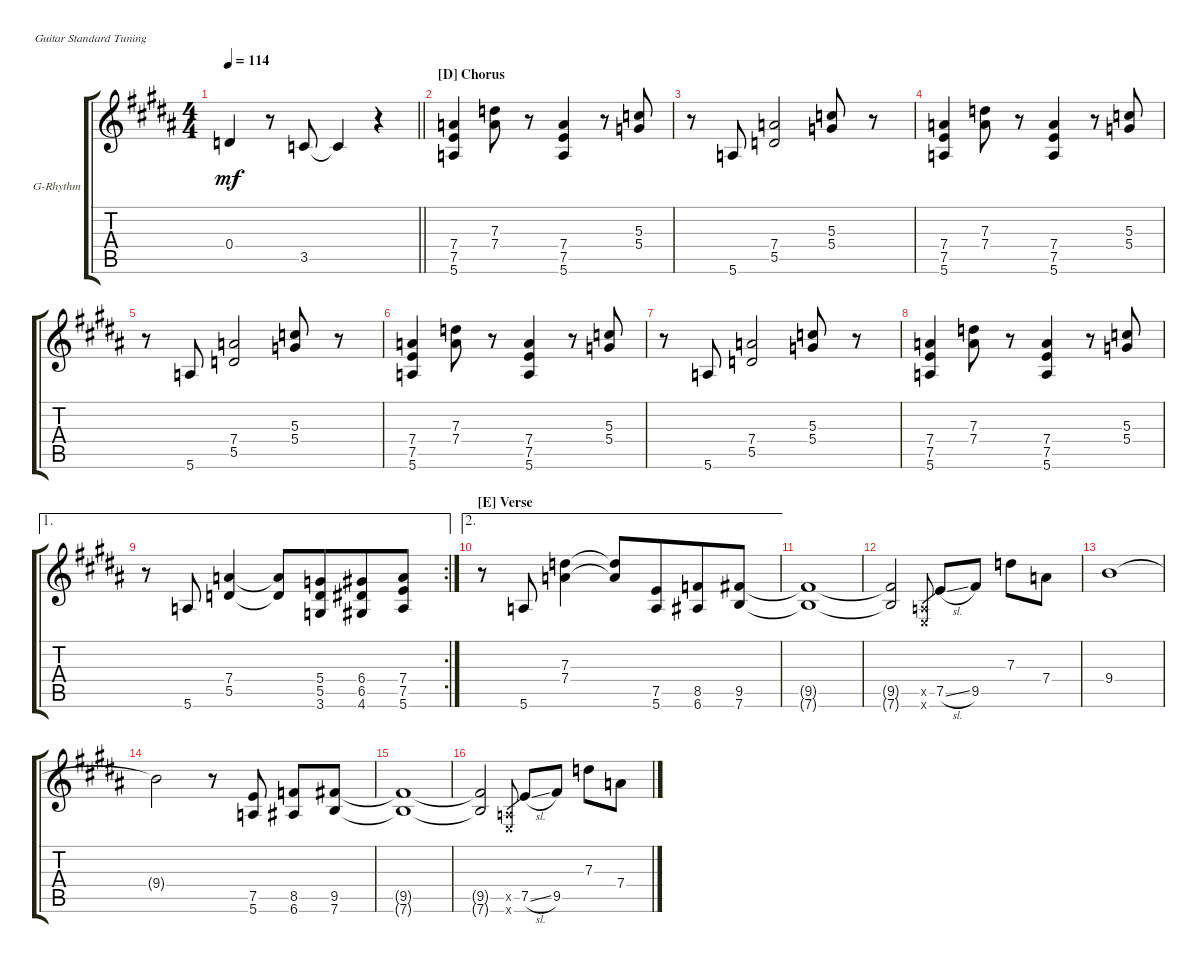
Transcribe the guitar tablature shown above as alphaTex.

\defaultSystemsLayout 4
\bracketExtendMode groupsimilarinstruments
\firstSystemTrackNameOrientation horizontal
\otherSystemsTrackNameOrientation horizontal
\track ("Blackmore-Rhythm" "G-Rhythm") {instrument acousticguitarsteel}
\staff {score tabs}
\tuning (E4 B3 G3 D3 A2 E2)
\ts (4 4)
\tempo 114
\clef g2
\barLineRight lightlight
\ks b
0.4.4{dy mf} r.8 3.5.8 3.5{t}.4 r.4 |
\section ("D" "Chorus")
(5.6 7.5 7.4).4 (7.3 7.4).8 r.8 (5.6 7.5 7.4).4 r.8 (5.3 5.4).8 |
r.8 5.6.8 (7.4 5.5).2 (5.3 5.4).8 r.8 |
(5.6 7.5 7.4).4 (7.3 7.4).8 r.8 (5.6 7.5 7.4).4 r.8 (5.3 5.4).8 |
r.8 5.6.8 (7.4 5.5).2 (5.3 5.4).8 r.8 |
(5.6 7.5 7.4).4 (7.3 7.4).8 r.8 (5.6 7.5 7.4).4 r.8 (5.3 5.4).8 |
r.8 5.6.8 (7.4 5.5).2 (5.3 5.4).8 r.8 |
(5.6 7.5 7.4).4 (7.3 7.4).8 r.8 (5.6 7.5 7.4).4 r.8 (5.3 5.4).8 |
\ae 1
\rc 2
r.8 5.6.8 (7.4 5.5).4 (7.4{t} 5.5{t}).8{beam merge} (5.4 5.5 3.6).8{beam merge} (6.4 6.5 4.6).8{beam merge} (7.4 7.5 5.6).8 |
\ae 2
\section ("E" "Verse")
r.8 5.6.8 (7.4 7.3).4 (7.4{t} 7.3{t}).8{beam merge} (7.5 5.6).8{beam merge} (8.5 6.6).8{beam merge} (9.5 7.6).8 |
(9.5{t} 7.6{t}).1 |
(9.5{t} 7.6{t}).2 (0.6{x} 0.5{x}).8{gr} 7.5{sl}.8 9.5.8 7.3.8 7.4.8 |
9.4.1 |
9.4{t}.2 r.8 (7.5 5.6).8 (8.5 6.6).8 (9.5 7.6).8 |
(9.5{t} 7.6{t}).1 |
(9.5{t} 7.6{t}).2 (0.6{x} 0.5{x}).8{gr} 7.5{sl}.8 9.5.8 7.3.8 7.4.8
